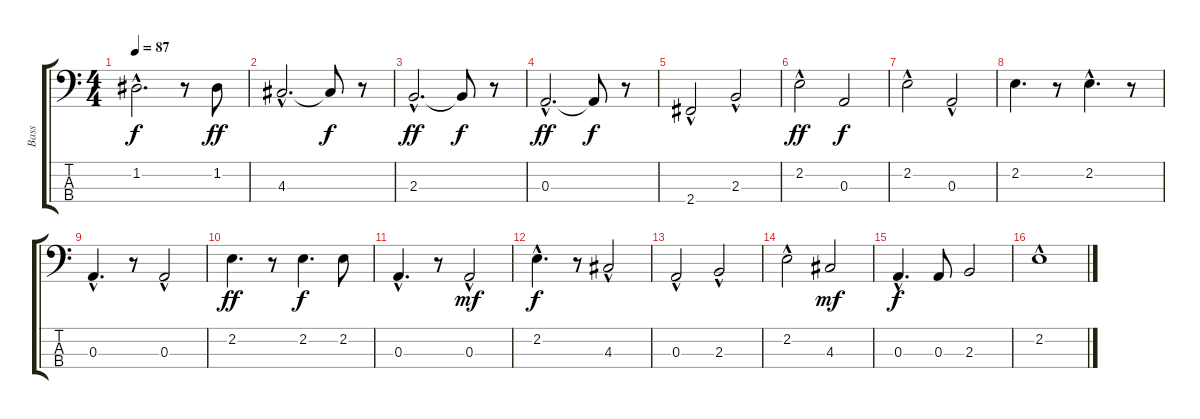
\track ("Bass" "Bass") {instrument electricbasspick}
\staff {score tabs}
\tuning (G2 D2 A1 E1) {hide}
\ts (4 4)
\tempo 87
\clef f4
\ks c
1.2{hac}.2{d dy f} r.8 1.2.8{dy ff} |
4.3{hac}.2{d} 4.3{t}.8{dy f} r.8 |
2.3{hac}.2{d dy ff} 2.3{t}.8{dy f} r.8 |
0.3{hac}.2{d dy ff} 0.3{t}.8{dy f} r.8 |
2.4{hac}.2 2.3{hac}.2 |
2.2{hac}.2{dy ff} 0.3.2{dy f} |
2.2{hac}.2 0.3{hac}.2 |
2.2.4{d} r.8 2.2{hac}.4{d} r.8 |
0.3{hac}.4{d} r.8 0.3{hac}.2 |
2.2.4{d dy ff} r.8 2.2.4{d dy f} 2.2.8 |
0.3{hac}.4{d} r.8 0.3{hac}.2{dy mf} |
2.2{hac}.4{d dy f} r.8 4.3{hac}.2 |
0.3{hac}.2 2.3{hac}.2 |
2.2{hac}.2 4.3.2{dy mf} |
0.3{hac}.4{d dy f} 0.3.8 2.3.2 |
2.2{hac}.1
